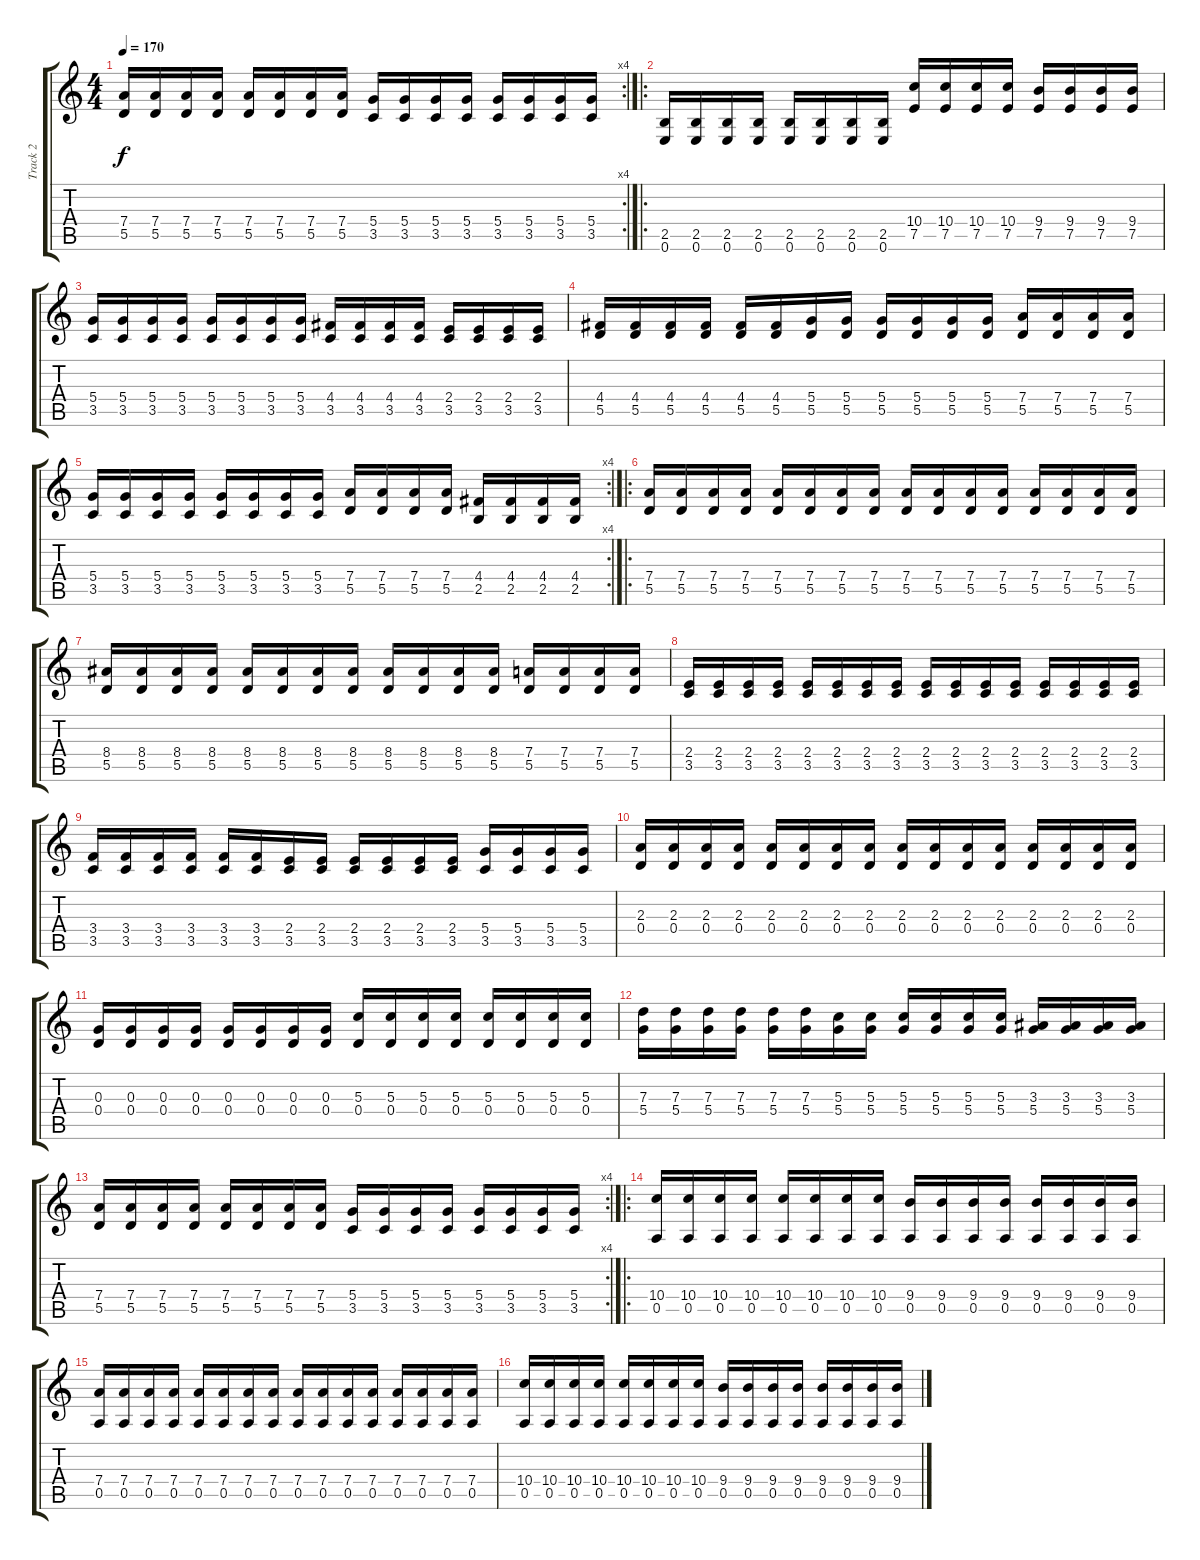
\track ("Track 2" "Track 2") {instrument overdrivenguitar}
\staff {score tabs}
\tuning (E4 B3 G3 D3 A2 E2) {hide}
\rc 4
\ts (4 4)
\tempo 170
\clef g2
\ks c
(7.4 5.5).16{dy f} (7.4 5.5).16 (7.4 5.5).16 (7.4 5.5).16 (7.4 5.5).16 (7.4 5.5).16 (7.4 5.5).16 (7.4 5.5).16 (5.4 3.5).16 (5.4 3.5).16 (5.4 3.5).16 (5.4 3.5).16 (5.4 3.5).16 (5.4 3.5).16 (5.4 3.5).16 (5.4 3.5).16 |
\ro
(2.5 0.6).16 (2.5 0.6).16 (2.5 0.6).16 (2.5 0.6).16 (2.5 0.6).16 (2.5 0.6).16 (2.5 0.6).16 (2.5 0.6).16 (10.4 7.5).16 (10.4 7.5).16 (10.4 7.5).16 (10.4 7.5).16 (9.4 7.5).16 (9.4 7.5).16 (9.4 7.5).16 (9.4 7.5).16 |
(5.4 3.5).16 (5.4 3.5).16 (5.4 3.5).16 (5.4 3.5).16 (5.4 3.5).16 (5.4 3.5).16 (5.4 3.5).16 (5.4 3.5).16 (4.4 3.5).16 (4.4 3.5).16 (4.4 3.5).16 (4.4 3.5).16 (2.4 3.5).16 (2.4 3.5).16 (2.4 3.5).16 (2.4 3.5).16 |
(4.4 5.5).16 (4.4 5.5).16 (4.4 5.5).16 (4.4 5.5).16 (4.4 5.5).16 (4.4 5.5).16 (5.4 5.5).16 (5.4 5.5).16 (5.4 5.5).16 (5.4 5.5).16 (5.4 5.5).16 (5.4 5.5).16 (7.4 5.5).16 (7.4 5.5).16 (7.4 5.5).16 (7.4 5.5).16 |
\rc 4
(5.4 3.5).16 (5.4 3.5).16 (5.4 3.5).16 (5.4 3.5).16 (5.4 3.5).16 (5.4 3.5).16 (5.4 3.5).16 (5.4 3.5).16 (7.4 5.5).16 (7.4 5.5).16 (7.4 5.5).16 (7.4 5.5).16 (4.4 2.5).16 (4.4 2.5).16 (4.4 2.5).16 (4.4 2.5).16 |
\ro
(7.4 5.5).16 (7.4 5.5).16 (7.4 5.5).16 (7.4 5.5).16 (7.4 5.5).16 (7.4 5.5).16 (7.4 5.5).16 (7.4 5.5).16 (7.4 5.5).16 (7.4 5.5).16 (7.4 5.5).16 (7.4 5.5).16 (7.4 5.5).16 (7.4 5.5).16 (7.4 5.5).16 (7.4 5.5).16 |
(8.4 5.5).16 (8.4 5.5).16 (8.4 5.5).16 (8.4 5.5).16 (8.4 5.5).16 (8.4 5.5).16 (8.4 5.5).16 (8.4 5.5).16 (8.4 5.5).16 (8.4 5.5).16 (8.4 5.5).16 (8.4 5.5).16 (7.4 5.5).16 (7.4 5.5).16 (7.4 5.5).16 (7.4 5.5).16 |
(2.4 3.5).16 (2.4 3.5).16 (2.4 3.5).16 (2.4 3.5).16 (2.4 3.5).16 (2.4 3.5).16 (2.4 3.5).16 (2.4 3.5).16 (2.4 3.5).16 (2.4 3.5).16 (2.4 3.5).16 (2.4 3.5).16 (2.4 3.5).16 (2.4 3.5).16 (2.4 3.5).16 (2.4 3.5).16 |
(3.4 3.5).16 (3.4 3.5).16 (3.4 3.5).16 (3.4 3.5).16 (3.4 3.5).16 (3.4 3.5).16 (2.4 3.5).16 (2.4 3.5).16 (2.4 3.5).16 (2.4 3.5).16 (2.4 3.5).16 (2.4 3.5).16 (5.4 3.5).16 (5.4 3.5).16 (5.4 3.5).16 (5.4 3.5).16 |
(2.3 0.4).16 (2.3 0.4).16 (2.3 0.4).16 (2.3 0.4).16 (2.3 0.4).16 (2.3 0.4).16 (2.3 0.4).16 (2.3 0.4).16 (2.3 0.4).16 (2.3 0.4).16 (2.3 0.4).16 (2.3 0.4).16 (2.3 0.4).16 (2.3 0.4).16 (2.3 0.4).16 (2.3 0.4).16 |
(0.3 0.4).16 (0.3 0.4).16 (0.3 0.4).16 (0.3 0.4).16 (0.3 0.4).16 (0.3 0.4).16 (0.3 0.4).16 (0.3 0.4).16 (5.3 0.4).16 (5.3 0.4).16 (5.3 0.4).16 (5.3 0.4).16 (5.3 0.4).16 (5.3 0.4).16 (5.3 0.4).16 (5.3 0.4).16 |
(7.3 5.4).16 (7.3 5.4).16 (7.3 5.4).16 (7.3 5.4).16 (7.3 5.4).16 (7.3 5.4).16 (5.3 5.4).16 (5.3 5.4).16 (5.3 5.4).16 (5.3 5.4).16 (5.3 5.4).16 (5.3 5.4).16 (3.3 5.4).16 (3.3 5.4).16 (3.3 5.4).16 (3.3 5.4).16 |
\rc 4
(7.4 5.5).16 (7.4 5.5).16 (7.4 5.5).16 (7.4 5.5).16 (7.4 5.5).16 (7.4 5.5).16 (7.4 5.5).16 (7.4 5.5).16 (5.4 3.5).16 (5.4 3.5).16 (5.4 3.5).16 (5.4 3.5).16 (5.4 3.5).16 (5.4 3.5).16 (5.4 3.5).16 (5.4 3.5).16 |
\ro
(10.4 0.5).16 (10.4 0.5).16 (10.4 0.5).16 (10.4 0.5).16 (10.4 0.5).16 (10.4 0.5).16 (10.4 0.5).16 (10.4 0.5).16 (9.4 0.5).16 (9.4 0.5).16 (9.4 0.5).16 (9.4 0.5).16 (9.4 0.5).16 (9.4 0.5).16 (9.4 0.5).16 (9.4 0.5).16 |
(7.4 0.5).16 (7.4 0.5).16 (7.4 0.5).16 (7.4 0.5).16 (7.4 0.5).16 (7.4 0.5).16 (7.4 0.5).16 (7.4 0.5).16 (7.4 0.5).16 (7.4 0.5).16 (7.4 0.5).16 (7.4 0.5).16 (7.4 0.5).16 (7.4 0.5).16 (7.4 0.5).16 (7.4 0.5).16 |
(10.4 0.5).16 (10.4 0.5).16 (10.4 0.5).16 (10.4 0.5).16 (10.4 0.5).16 (10.4 0.5).16 (10.4 0.5).16 (10.4 0.5).16 (9.4 0.5).16 (9.4 0.5).16 (9.4 0.5).16 (9.4 0.5).16 (9.4 0.5).16 (9.4 0.5).16 (9.4 0.5).16 (9.4 0.5).16
